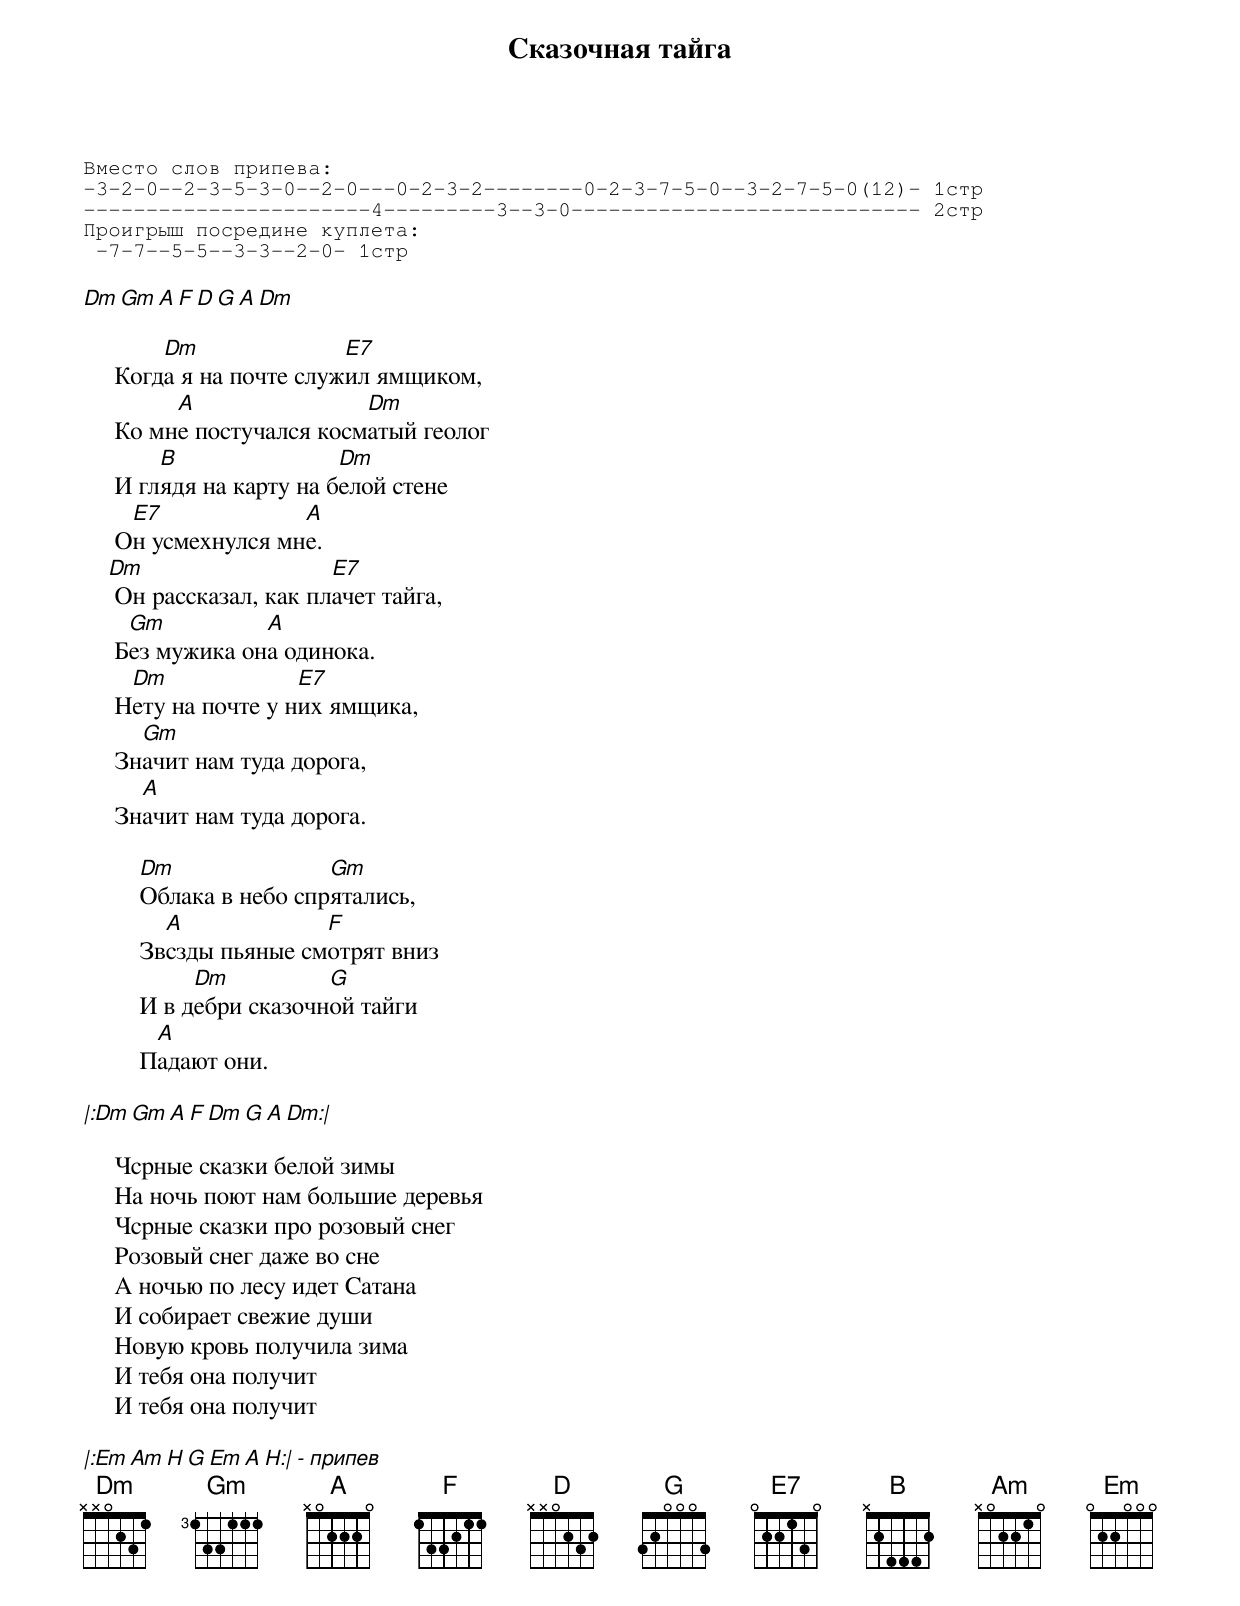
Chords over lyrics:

     Сказочная тайга

Вместо слов пpипева:
-3-2-0--2-3-5-3-0--2-0---0-2-3-2--------0-2-3-7-5-0--3-2-7-5-0(12)- 1стp
-----------------------4---------3--3-0---------------------------- 2стp
Пpоигpыш посpедине куплета:
 -7-7--5-5--3-3--2-0- 1стp

     Dm Gm A F D G A Dm

         Dm               E7
     Когда я на почте служил ямщиком,
          A                Dm
     Ко мне постучался косматый геолог
         B                Dm
     И глядя на карту на белой стене
      E7             A
     Он усмехнулся мне.
    Dm                   E7
     Он рассказал, как плачет тайга,
      Gm          A
     Без мужика она одинока.
      Dm              E7
     Hету на почте у них ямщика,
       Gm
     Значит нам туда дорога,
       A
     Значит нам туда дорога.

         Dm               Gm
         Облака в небо спрятались,
           A             F
         Звсзды пьяные смотрят вниз
              Dm          G
         И в дебри сказочной тайги
          A
         Падают они.

     |:Dm Gm A F Dm G A Dm:|

     Чсрные сказки белой зимы
     Hа ночь поют нам большие деревья
     Чсрные сказки про розовый снег
     Розовый снег даже во сне
     А ночью по лесу идет Сатана
     И собирает свежие души
     Hовую кровь получила зима
     И тебя она получит
     И тебя она получит

     |:Em Am H G Em A H:| - припев
